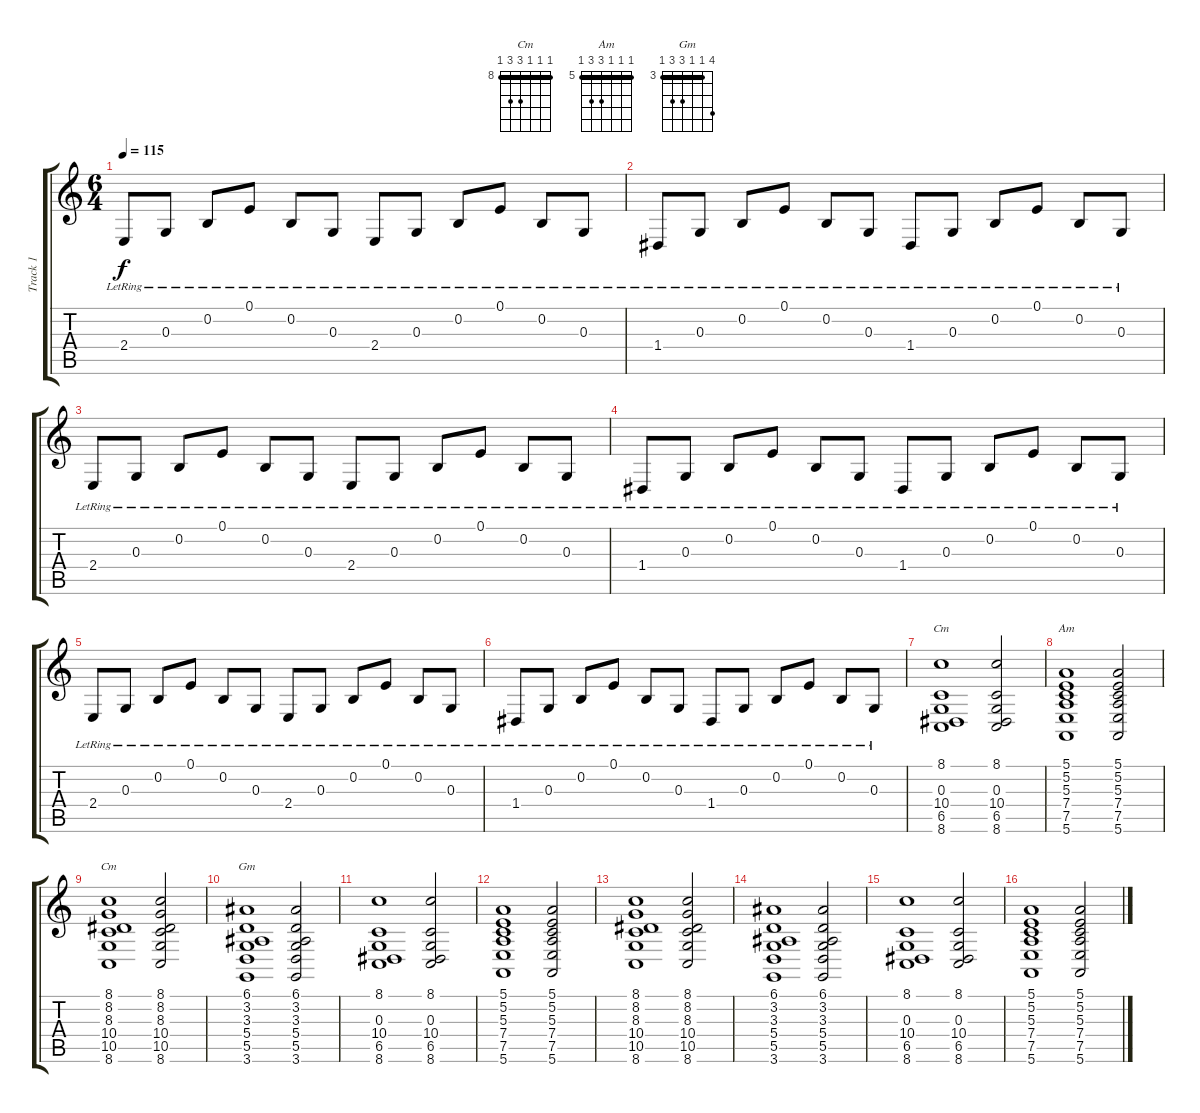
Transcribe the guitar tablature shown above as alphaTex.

\track ("Track 1" "Track 1") {instrument acousticgrandpiano}
\staff {score tabs}
\tuning (E4 B3 G3 D3 A2 E2) {hide}
\chord ("Cm" 8 x 0 10 6 8) {firstfret 6}
\chord ("Am" 5 5 5 7 7 5) {firstfret 5 barre 5}
\chord ("Cm" 8 8 8 10 10 8) {firstfret 8 barre 8}
\chord ("Gm" 6 3 3 5 5 3) {firstfret 3 barre 3}
\ts (6 4)
\tempo 115
\clef g2
\ks c
2.4{lr}.8{dy f} 0.3{lr}.8 0.2{lr}.8 0.1{lr}.8 0.2{lr}.8 0.3{lr}.8 2.4{lr}.8 0.3{lr}.8 0.2{lr}.8 0.1{lr}.8 0.2{lr}.8 0.3{lr}.8 |
1.4{lr}.8 0.3{lr}.8 0.2{lr}.8 0.1{lr}.8 0.2{lr}.8 0.3{lr}.8 1.4{lr}.8 0.3{lr}.8 0.2{lr}.8 0.1{lr}.8 0.2{lr}.8 0.3{lr}.8 |
2.4{lr}.8 0.3{lr}.8 0.2{lr}.8 0.1{lr}.8 0.2{lr}.8 0.3{lr}.8 2.4{lr}.8 0.3{lr}.8 0.2{lr}.8 0.1{lr}.8 0.2{lr}.8 0.3{lr}.8 |
1.4{lr}.8 0.3{lr}.8 0.2{lr}.8 0.1{lr}.8 0.2{lr}.8 0.3{lr}.8 1.4{lr}.8 0.3{lr}.8 0.2{lr}.8 0.1{lr}.8 0.2{lr}.8 0.3{lr}.8 |
2.4{lr}.8 0.3{lr}.8 0.2{lr}.8 0.1{lr}.8 0.2{lr}.8 0.3{lr}.8 2.4{lr}.8 0.3{lr}.8 0.2{lr}.8 0.1{lr}.8 0.2{lr}.8 0.3{lr}.8 |
1.4{lr}.8 0.3{lr}.8 0.2{lr}.8 0.1{lr}.8 0.2{lr}.8 0.3{lr}.8 1.4{lr}.8 0.3{lr}.8 0.2{lr}.8 0.1{lr}.8 0.2{lr}.8 0.3{lr}.8 |
(8.1 0.3 10.4 6.5 8.6).1{ch "Cm"} (8.1 0.3 10.4 6.5 8.6).2 |
(5.1 5.2 5.3 7.4 7.5 5.6).1{ch "Am"} (5.1 5.2 5.3 7.4 7.5 5.6).2 |
(8.1 8.2 8.3 10.4 10.5 8.6).1{ch "Cm"} (8.1 8.2 8.3 10.4 10.5 8.6).2 |
(6.1 3.2 3.3 5.4 5.5 3.6).1{ch "Gm"} (6.1 3.2 3.3 5.4 5.5 3.6).2 |
(8.1 0.3 10.4 6.5 8.6).1 (8.1 0.3 10.4 6.5 8.6).2 |
(5.1 5.2 5.3 7.4 7.5 5.6).1 (5.1 5.2 5.3 7.4 7.5 5.6).2 |
(8.1 8.2 8.3 10.4 10.5 8.6).1 (8.1 8.2 8.3 10.4 10.5 8.6).2 |
(6.1 3.2 3.3 5.4 5.5 3.6).1 (6.1 3.2 3.3 5.4 5.5 3.6).2 |
(8.1 0.3 10.4 6.5 8.6).1 (8.1 0.3 10.4 6.5 8.6).2 |
(5.1 5.2 5.3 7.4 7.5 5.6).1 (5.1 5.2 5.3 7.4 7.5 5.6).2
